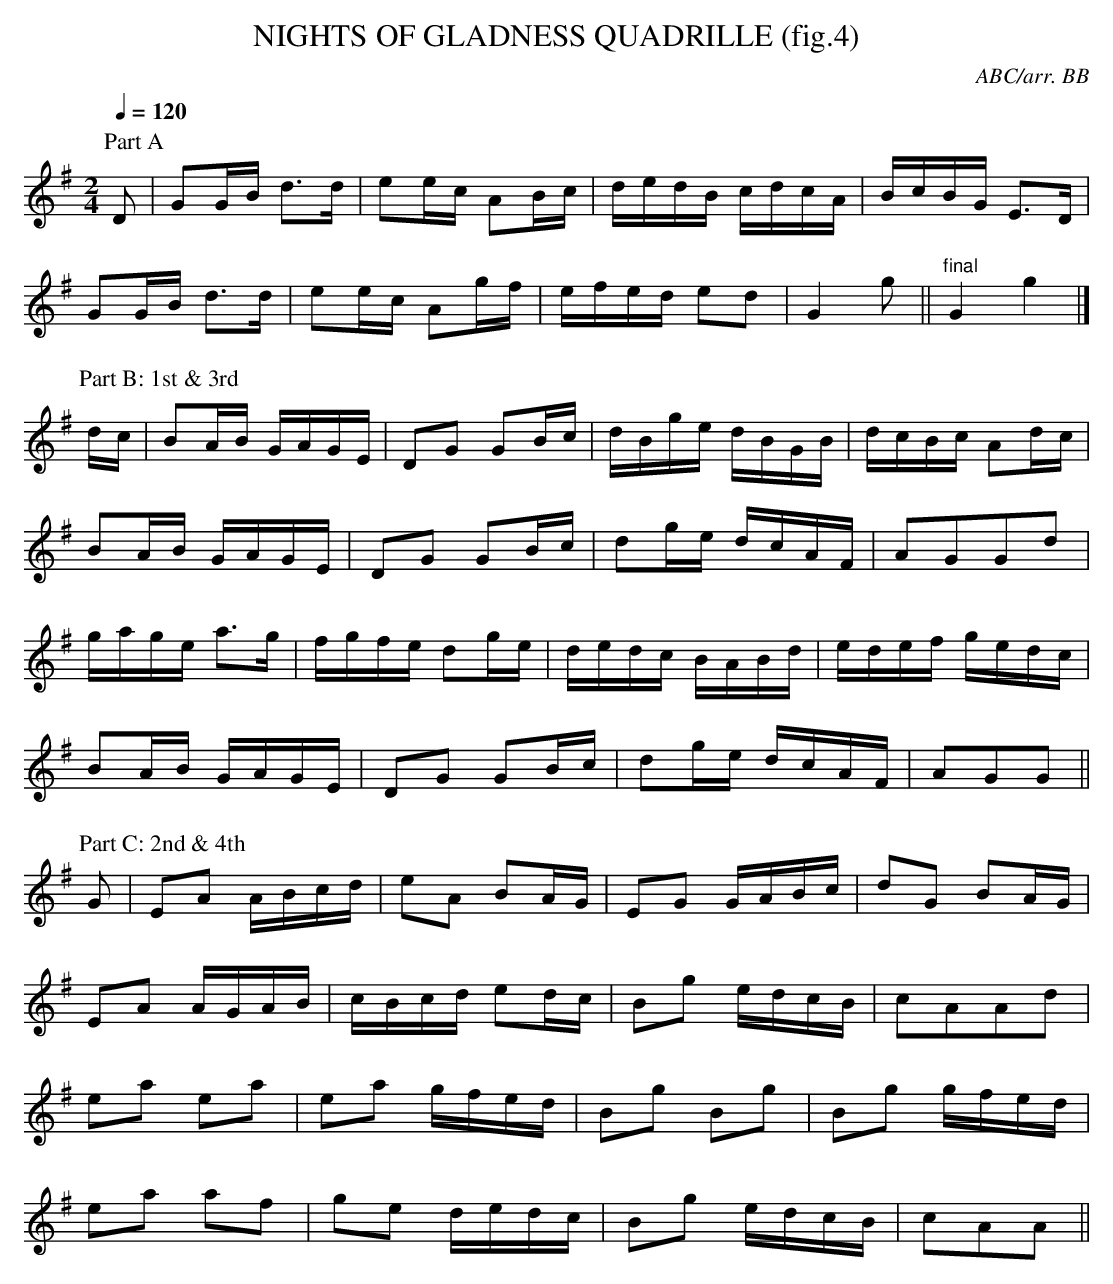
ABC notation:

X:1
T:NIGHTS OF GLADNESS QUADRILLE (fig.4)
C:ABC/arr. BB
Q:1/4=120
L:1/16
M:2/4
K:G
P:Part A
D2|G2GB d3d|e2ec A2Bc|dedB cdcA|BcBG E3D|
G2GB d3d|e2ec A2gf|efed e2d2|G4g2||"final"G4g4|]
P:Part B: 1st & 3rd
dc|B2AB GAGE|D2G2 G2Bc|dBge dBGB|\
dcBc A2dc|
B2AB GAGE|D2G2 G2Bc|d2ge dcAF|A2G2G2d2|
gage a3g|fgfe d2ge|dedc BABd|edef gedc|
B2AB GAGE|D2G2 G2Bc|d2ge dcAF|A2G2G2||
P:Part C: 2nd & 4th
G2|E2A2 ABcd|e2A2 B2AG|E2G2 GABc|d2G2 B2AG|
E2A2 AGAB|cBcd e2dc|B2g2 edcB|c2A2A2d2|
e2a2 e2a2|e2a2 gfed|B2g2 B2g2|B2g2 gfed|
e2a2 a2f2|g2e2 dedc|B2g2 edcB|c2A2A2||
